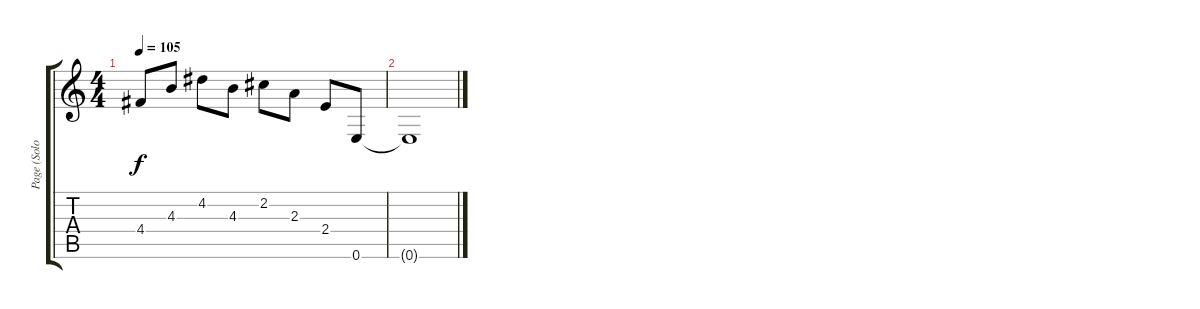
\track ("Page (Solo and Fills)" "Page (Solo") {instrument overdrivenguitar}
\staff {score tabs}
\tuning (E4 B3 G3 D3 A2 E2) {hide}
\ts (4 4)
\tempo 105
\clef g2
\ks c
4.4{t}.8{dy f} 4.3.8 4.2.8 4.3.8 2.2.8 2.3.8 2.4.8 0.6.8 |
0.6{t}.1
